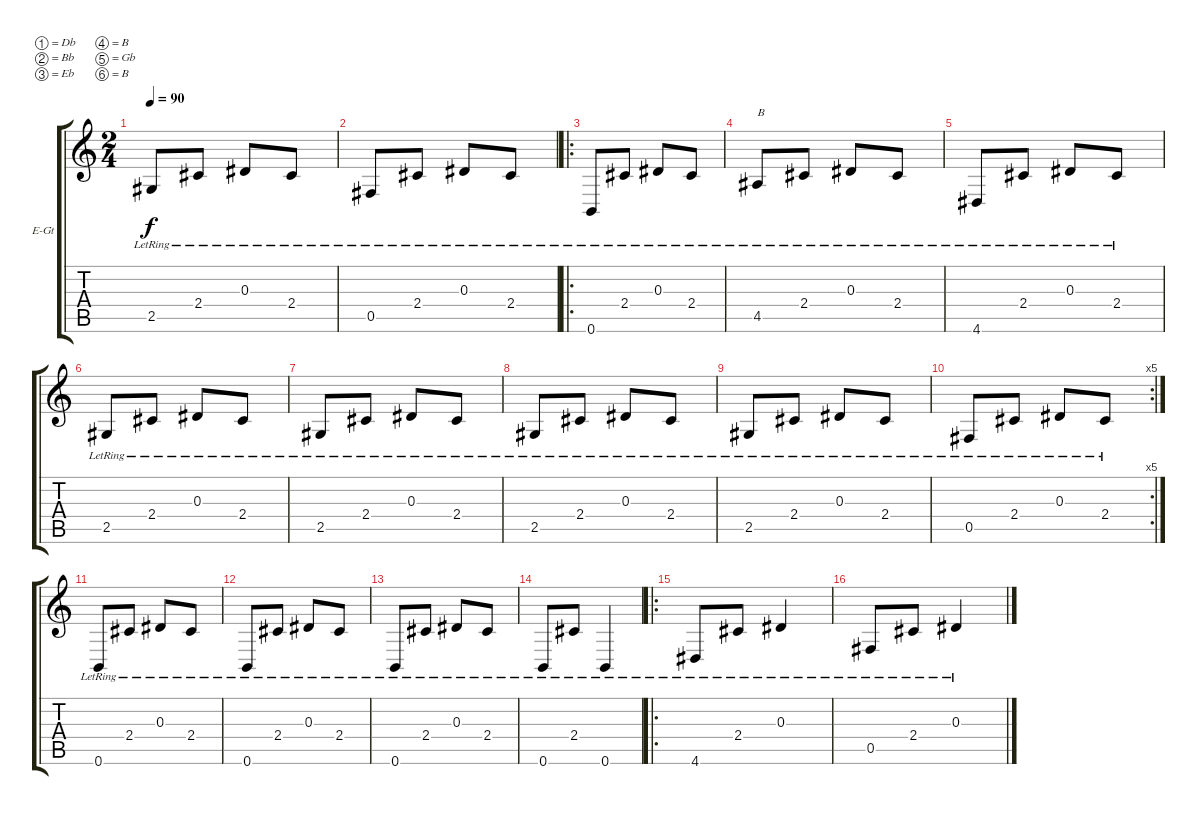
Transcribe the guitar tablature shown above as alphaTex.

\bracketExtendMode groupsimilarinstruments
\firstSystemTrackNameOrientation horizontal
\otherSystemsTrackNameOrientation horizontal
\track ("Track 1" "E-Gt") {instrument electricguitarclean}
\staff {score tabs}
\tuning (Db4 Bb3 Eb3 B2 Gb2 B1)
\ts (2 4)
\tempo 90
\clef g2
\ks c
2.5{lr}.8{dy f} 2.4{lr}.8 0.3{lr}.8 2.4{lr}.8 |
0.5{lr}.8 2.4{lr}.8 0.3{lr}.8 2.4{lr}.8 |
\ro
0.6{lr}.8 2.4{lr}.8 0.3{lr}.8 2.4{lr}.8 |
4.5{lr}.8{txt "B"} 2.4{lr}.8 0.3{lr}.8 2.4{lr}.8 |
4.6{lr}.8 2.4{lr}.8 0.3{lr}.8 2.4{lr}.8 |
2.5{lr}.8 2.4{lr}.8 0.3{lr}.8 2.4{lr}.8 |
2.5{lr}.8 2.4{lr}.8 0.3{lr}.8 2.4{lr}.8 |
2.5{lr}.8 2.4{lr}.8 0.3{lr}.8 2.4{lr}.8 |
2.5{lr}.8 2.4{lr}.8 0.3{lr}.8 2.4{lr}.8 |
\rc 5
0.5{lr}.8 2.4{lr}.8 0.3{lr}.8 2.4{lr}.8 |
0.6{lr}.8 2.4{lr}.8 0.3{lr}.8 2.4{lr}.8 |
0.6{lr}.8 2.4{lr}.8 0.3{lr}.8 2.4{lr}.8 |
0.6{lr}.8 2.4{lr}.8 0.3{lr}.8 2.4{lr}.8 |
0.6{lr}.8 2.4{lr}.8 0.6{lr}.4 |
\ro
4.6{lr}.8 2.4{lr}.8 0.3{lr}.4 |
0.5{lr}.8 2.4{lr}.8 0.3{lr}.4
